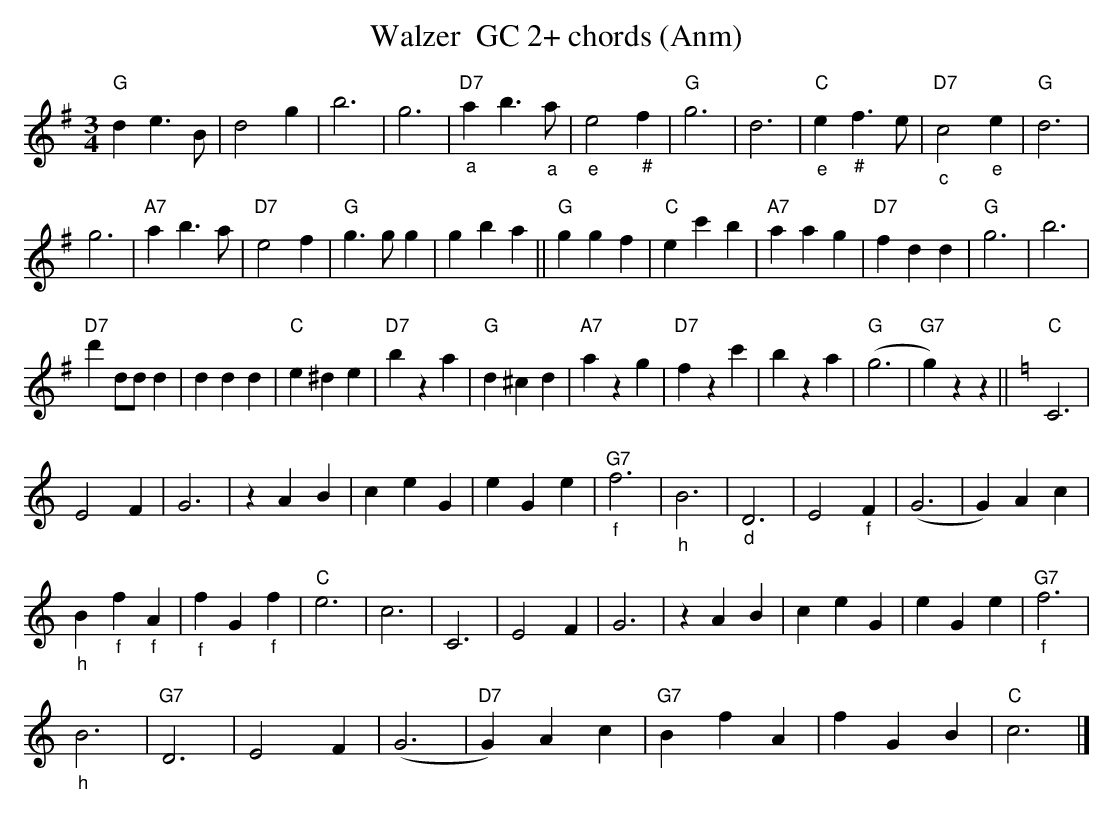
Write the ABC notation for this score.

X:1
T:Walzer  GC 2+ chords (Anm)
M:3/4
L:1/4
K:Gmaj%%MIDI gchordon
"G"de>B | d2g | b3 | g3 | "D7""_a"ab>"_a"a | "_e"e2"_ #"f | "G"g3 | d3 | "C""_e"e"_#"f>e | "D7""_c"c2"_e"e | "G"d3 |
g3 | "A7"ab>a | "D7"e2f | "G"g>gg | gba || "G"ggf | "C"ec'b | "A7"aag | "D7"fdd | "G"g3 | b3 |
"D7"d'd/2d/2d | ddd | "C"e^de | "D7"bza | "G"d^cd | "A7"azg | "D7"fzc' | bza | "G"(g3 | "G7"g)zz || [K:Cmaj] "C"C3 |
E2F | G3 | zAB | ceG | eGe | "G7""_f"f3 | "_h"B3 | "_d"D3 | E2"_f"F | (G3 | G)Ac |
"_h"B"_f"f"_f"A | "_f"fG"_f"f | "C"e3 | c3 | C3 | E2F | G3 | zAB | ceG | eGe | "G7""_f"f3 |
"_h"B3 | "G7"D3 | E2F | (G3 | "D7"G)Ac | "G7"BfA | fGB | "C"c3 |]
